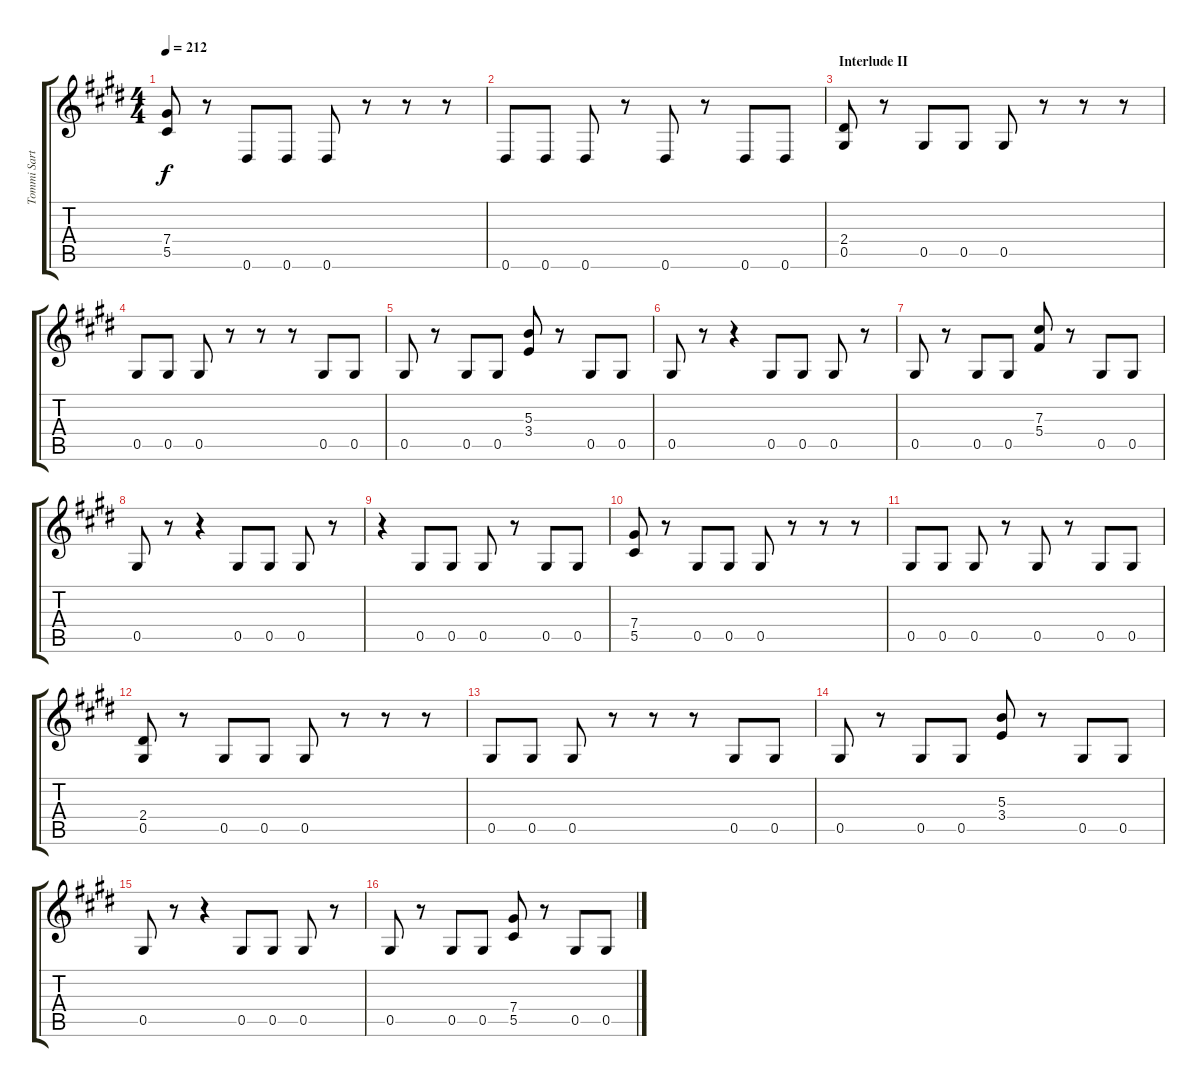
\track ("Tommi Sartanen - Guitar I" "Tommi Sart") {instrument distortionguitar}
\staff {score tabs}
\tuning (Eb4 Bb3 Gb3 Db3 Ab2 Eb2) {hide}
\ts (4 4)
\tempo 212
\clef g2
\ks c#minor
(7.4 5.5).8{dy f} r.8 0.6.8 0.6.8 0.6.8 r.8 r.8 r.8 |
0.6.8 0.6.8 0.6.8 r.8 0.6.8 r.8 0.6.8 0.6.8 |
\section ("" "Interlude II")
(2.4 0.5).8{volume 14} r.8 0.5.8 0.5.8 0.5.8 r.8 r.8 r.8 |
0.5.8 0.5.8 0.5.8 r.8 r.8 r.8 0.5.8 0.5.8 |
0.5.8 r.8 0.5.8 0.5.8 (5.3 3.4).8 r.8 0.5.8 0.5.8 |
0.5.8 r.8 r.4 0.5.8 0.5.8 0.5.8 r.8 |
0.5.8 r.8 0.5.8 0.5.8 (7.3 5.4).8 r.8 0.5.8 0.5.8 |
0.5.8 r.8 r.4 0.5.8 0.5.8 0.5.8 r.8 |
r.4 0.5.8 0.5.8 0.5.8 r.8 0.5.8 0.5.8 |
(7.4 5.5).8 r.8 0.5.8 0.5.8 0.5.8 r.8 r.8 r.8 |
0.5.8 0.5.8 0.5.8 r.8 0.5.8 r.8 0.5.8 0.5.8 |
(2.4 0.5).8 r.8 0.5.8 0.5.8 0.5.8 r.8 r.8 r.8 |
0.5.8 0.5.8 0.5.8 r.8 r.8 r.8 0.5.8 0.5.8 |
0.5.8 r.8 0.5.8 0.5.8 (5.3 3.4).8 r.8 0.5.8 0.5.8 |
0.5.8 r.8 r.4 0.5.8 0.5.8 0.5.8 r.8 |
0.5.8 r.8 0.5.8 0.5.8 (7.4 5.5).8 r.8 0.5.8 0.5.8
